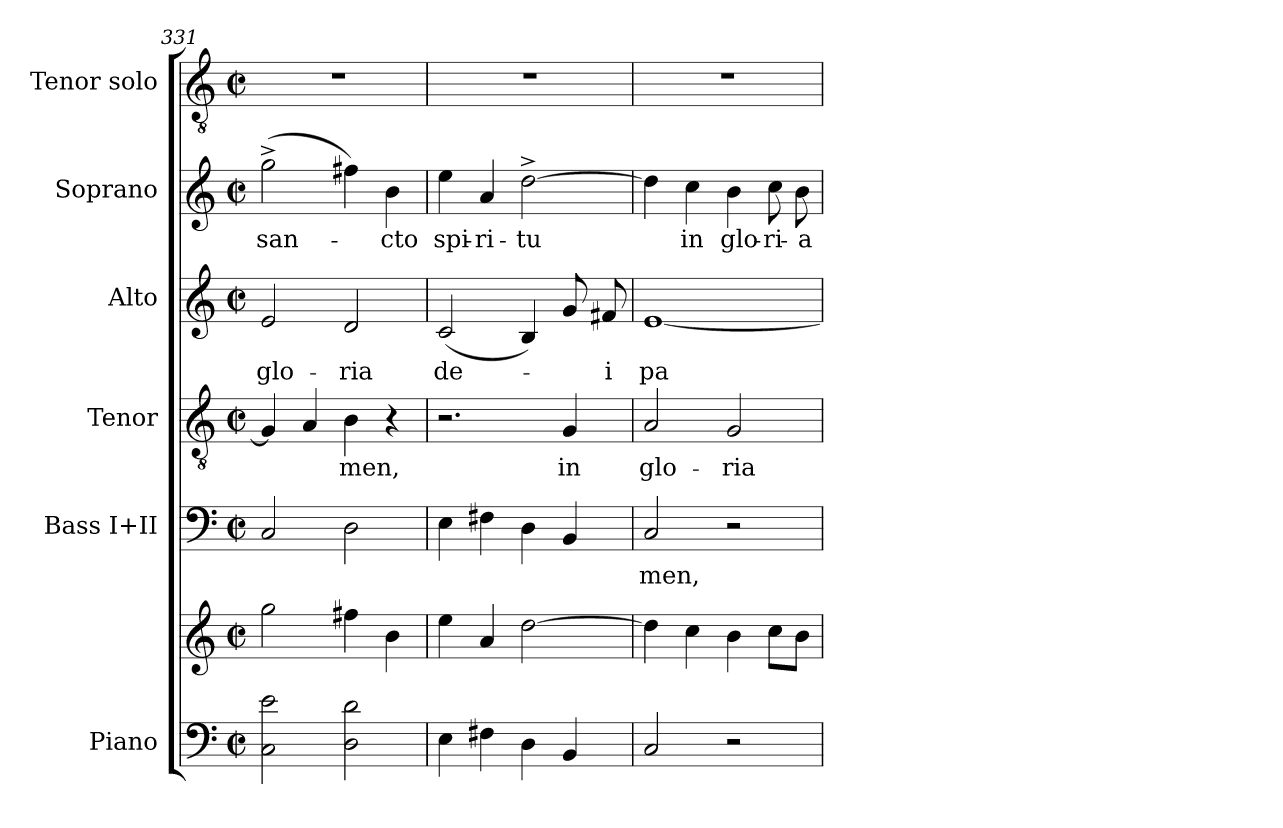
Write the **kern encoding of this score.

**kern	**kern	**kern	**text	**kern	**text	**kern	**text	**kern	**text	**kern
*part6	*part6	*part5	*part5	*part4	*part4	*part3	*part3	*part2	*part2	*part1
*staff7	*staff6	*staff5	*staff5	*staff4	*staff4	*staff3	*staff3	*staff2	*staff2	*staff1
*I"Piano	*	*I"Bass I+II	*	*I"Tenor	*	*I"Alto	*	*I"Soprano	*	*I"Tenor solo
*I'Pno.	*	*I'B.I+II	*	*I'T.	*	*I'A.	*	*I'S.	*	*I'T.s
*clefF4	*clefG2	*clefF4	*	*clefGv2	*	*clefG2	*	*clefG2	*	*clefGv2
*k[]	*k[]	*k[]	*	*k[]	*	*k[]	*	*k[]	*	*k[]
*M2/2	*M2/2	*M2/2	*	*M2/2	*	*M2/2	*	*M2/2	*	*M2/2
*met(c|)	*met(c|)	*met(c|)	*	*met(c|)	*	*met(c|)	*	*met(c|)	*	*met(c|)
=331	=331	=331	=331	=331	=331	=331	=331	=331	=331	=331
2C\ 2e\	2gg\	2C/	.	4G/]	.	2e/	glo-	(2gg^\	san-	1r
.	.	.	.	4A/	.	.	.	.	.	.
2D\ 2d\	4ff#X\	2D\	.	4B\	-men,	2d/	-ria	4ff#X\)	.	.
.	4b\	.	.	4r	.	.	.	4b\	-cto	.
!!LO:PB:g=z
=332	=332	=332	=332	=332	=332	=332	=332	=332	=332	=332
4E\	4ee\	4E\	.	2.r	.	(2c/	de-	4ee\	spi-	1r
4F#X\	4a/	4F#X\	.	.	.	.	.	4a/	-ri-	.
4D\	[2dd\	4D\	.	.	.	4B/)	.	[2dd^\	-tu	.
4BB/	.	4BB/	.	4G/	in	8g/	.	.	.	.
.	.	.	.	.	.	8f#X/	-i	.	.	.
=333	=333	=333	=333	=333	=333	=333	=333	=333	=333	=333
2C/	4dd\]	2C/	-men,	2A/	glo-	[1e	pa-	4dd\]	.	1r
.	4cc\	.	.	.	.	.	.	4cc\	in	.
2r	4b\	2r	.	2G/	-ria	.	.	4b\	glo-	.
.	8cc\L	.	.	.	.	.	.	8cc\	-ri-	.
.	8b\J	.	.	.	.	.	.	8b\	-a	.
=	=	=	=	=	=	=	=	=	=	=
*-	*-	*-	*-	*-	*-	*-	*-	*-	*-	*-
